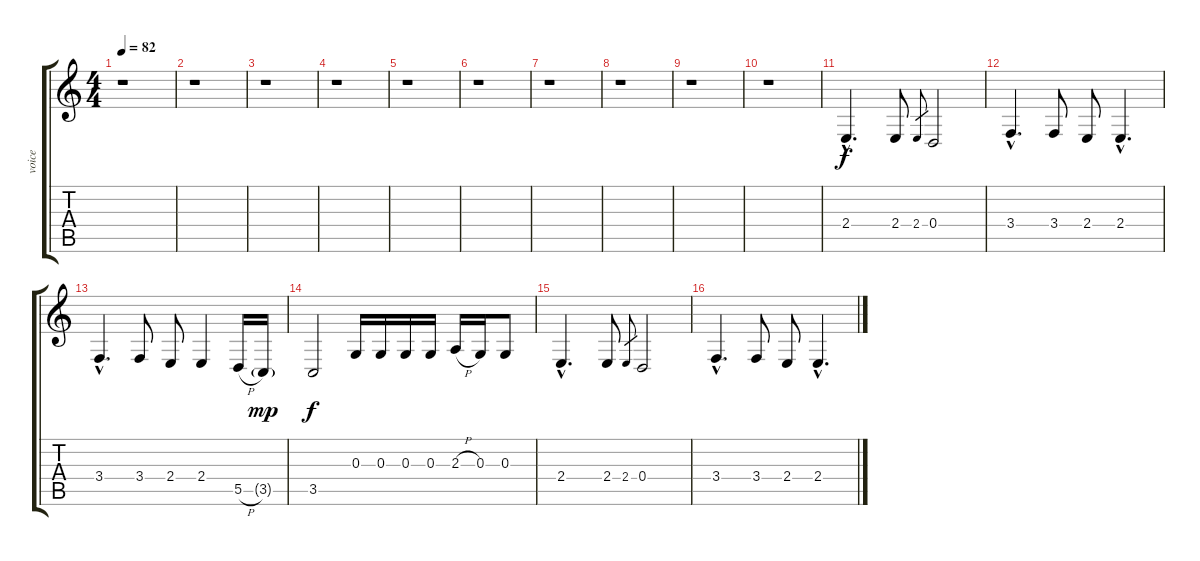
\track ("voice" "voice") {instrument synthvoice}
\staff {score tabs}
\tuning (E4 B3 G3 D3 A2 E2) {hide}
\ts (4 4)
\tempo 82
\clef g2
\ks c
r.1{dy f} |
r.1 |
r.1 |
r.1 |
r.1 |
r.1 |
r.1 |
r.1 |
r.1 |
r.1 |
2.4{hac}.4{d} 2.4.8 2.4.8{gr} 0.4.2 |
3.4{hac}.4{d} 3.4.8 2.4.8 2.4{hac}.4{d} |
3.4{hac}.4{d} 3.4.8 2.4.8 2.4.4 5.5{h}.16 3.5{g}.16{dy mp} |
3.5.2{dy f} 0.3.16 0.3.16 0.3.16 0.3.16 2.3{h}.16 0.3.16 0.3.8 |
2.4{hac}.4{d} 2.4.8 2.4.8{gr} 0.4.2 |
3.4{hac}.4{d} 3.4.8 2.4.8 2.4{hac}.4{d}
